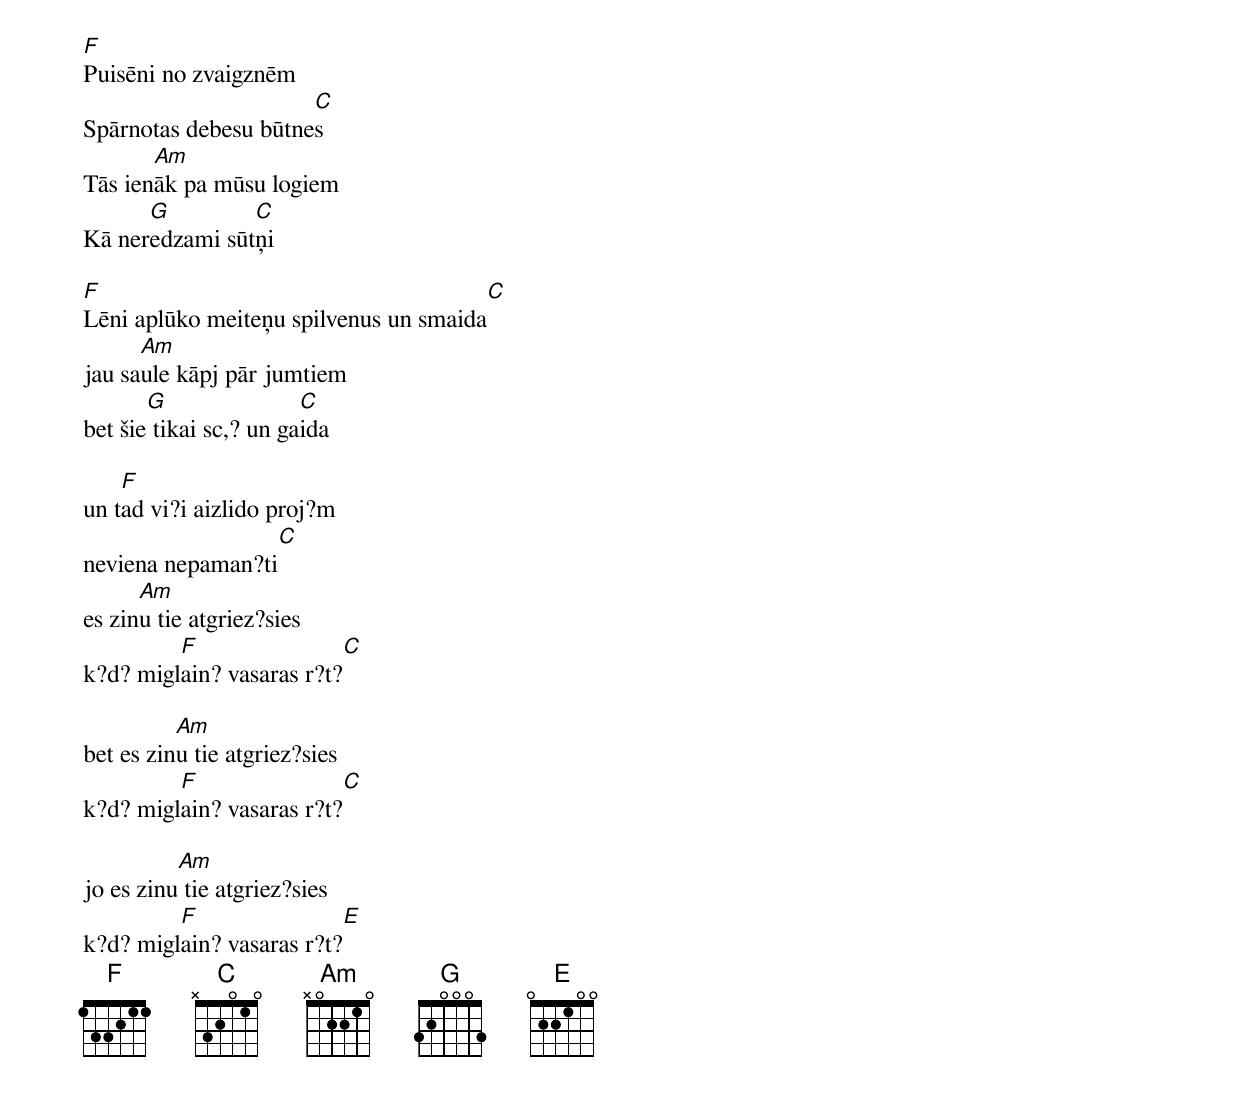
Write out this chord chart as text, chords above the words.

F
Puisēni no zvaigznēm
                      C
Spārnotas debesu būtnes
       Am
Tās ienāk pa mūsu logiem
      G         C
Kā neredzami sūtņi

F                                      C
Lēni aplūko meiteņu spilvenus un smaida
      Am
jau saule kāpj pār jumtiem
       G                C
bet šie tikai sc,? un gaida

    F
un tad vi?i aizlido proj?m
                     C
neviena nepaman?ti
      Am
es zinu tie atgriez?sies
         F                 C
k?d? miglain? vasaras r?t?

          Am
bet es zinu tie atgriez?sies
         F                 C
k?d? miglain? vasaras r?t?

          Am
jo es zinu tie atgriez?sies
         F                 E
k?d? miglain? vasaras r?t?
